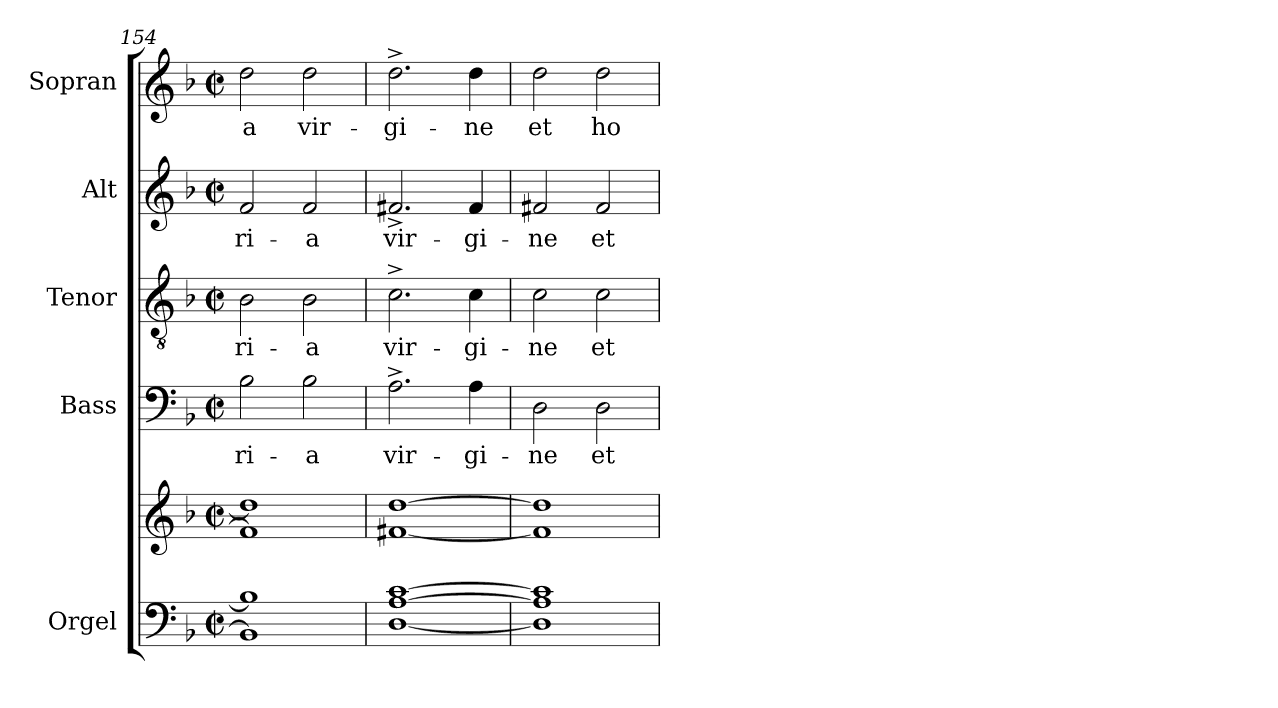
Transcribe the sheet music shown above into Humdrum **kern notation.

**kern	**kern	**kern	**text	**kern	**text	**kern	**text	**kern	**text
*part5	*part5	*part4	*part4	*part3	*part3	*part2	*part2	*part1	*part1
*staff6	*staff5	*staff4	*staff4	*staff3	*staff3	*staff2	*staff2	*staff1	*staff1
*I"Orgel	*	*I"Bass	*	*I"Tenor	*	*I"Alt	*	*I"Sopran	*
*I'Org.	*	*I'B.	*	*I'T.	*	*I'A.	*	*I'S.	*
*clefF4	*clefG2	*clefF4	*	*clefGv2	*	*clefG2	*	*clefG2	*
*k[b-]	*k[b-]	*k[b-]	*	*k[b-]	*	*k[b-]	*	*k[b-]	*
*F:	*F:	*F:	*	*F:	*	*F:	*	*F:	*
*M2/2	*M2/2	*M2/2	*	*M2/2	*	*M2/2	*	*M2/2	*
*met(c|)	*met(c|)	*met(c|)	*	*met(c|)	*	*met(c|)	*	*met(c|)	*
=154	=154	=154	=154	=154	=154	=154	=154	=154	=154
*^	*^	*	*	*	*	*	*	*	*
!	!	!	!	!	!LO:LY:b	!	!LO:LY:b	!	!LO:LY:b	!	!LO:LY:b
1B-]	1BB-]	1dd]	1f]	2B-\	-ri-	2B-\	-ri-	2f/	-ri-	2dd\	-a
!	!	!	!	!	!LO:LY:b	!	!LO:LY:b	!	!LO:LY:b	!	!LO:LY:b
.	.	.	.	2B-\	-a	2B-\	-a	2f/	-a	2dd\	vir-
=155	=155	=155	=155	=155	=155	=155	=155	=155	=155	=155	=155
!	!	!	!	!	!LO:LY:b	!	!LO:LY:b	!	!LO:LY:b	!	!LO:LY:b
[>1A [>1c	[<1D	[>1dd	[<1f#X	2.A^>\	vir-	2.c^>\	vir-	2.f#X^>/	vir-	2.dd^>\	-gi-
!	!	!	!	!	!LO:LY:b	!	!LO:LY:b	!	!LO:LY:b	!	!LO:LY:b
.	.	.	.	4A\	-gi-	4c\	-gi-	4f#/	-gi-	4dd\	-ne
=156	=156	=156	=156	=156	=156	=156	=156	=156	=156	=156	=156
!	!	!	!	!	!LO:LY:b	!	!LO:LY:b	!	!LO:LY:b	!	!LO:LY:b
1A] 1c]	1D]	1dd]	1f#]	2D\	-ne	2c\	-ne	2f#X/	-ne	2dd\	et
!	!	!	!	!	!LO:LY:b	!	!LO:LY:b	!	!LO:LY:b	!	!LO:LY:b
.	.	.	.	2D\	et	2c\	et	2f#/	et	2dd\	ho-
*v	*v	*	*	*	*	*	*	*	*	*	*
*	*v	*v	*	*	*	*	*	*	*	*
=	=	=	=	=	=	=	=	=	=
*-	*-	*-	*-	*-	*-	*-	*-	*-	*-
